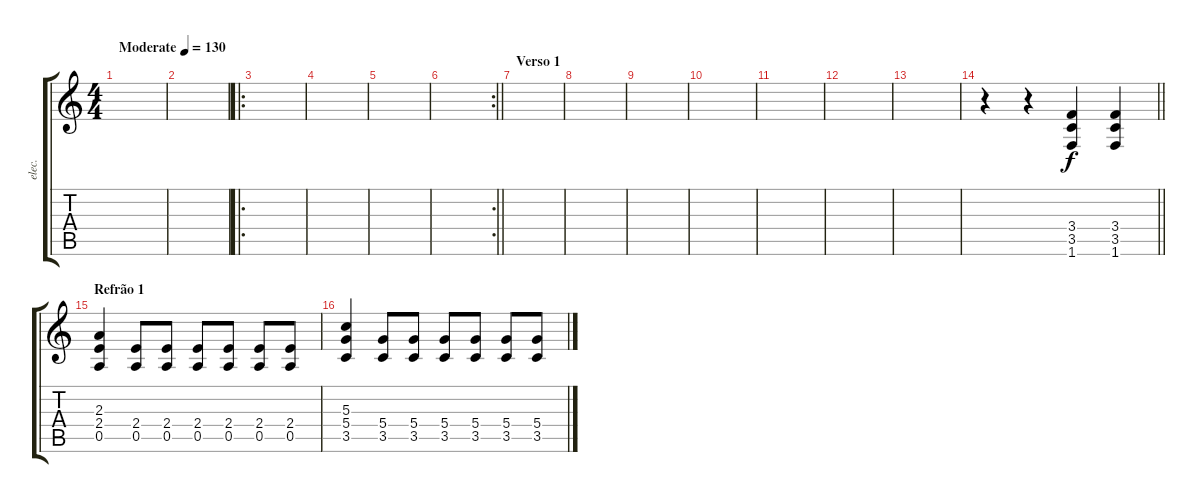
\track ("elec." "elec.") {instrument overdrivenguitar}
\staff {score tabs}
\tuning (E4 B3 G3 D3 A2 E2) {hide}
\ts (4 4)
\tempo (130 "Moderate")
\clef g2
\ks c
|
|
\ro
|
|
|
\rc 2
\barLineRight lightlight
|
\section ("" "Verso 1")
|
|
|
|
|
|
|
\barLineRight lightlight
r.4 r.4 (3.4 3.5 1.6).4 (3.4 3.5 1.6).4 |
\section ("" "Refrão 1")
(2.3 2.4 0.5).4 (2.4 0.5).8 (2.4 0.5).8 (2.4 0.5).8 (2.4 0.5).8 (2.4 0.5).8 (2.4 0.5).8 |
(5.3 5.4 3.5).4 (5.4 3.5).8 (5.4 3.5).8 (5.4 3.5).8 (5.4 3.5).8 (5.4 3.5).8 (5.4 3.5).8
